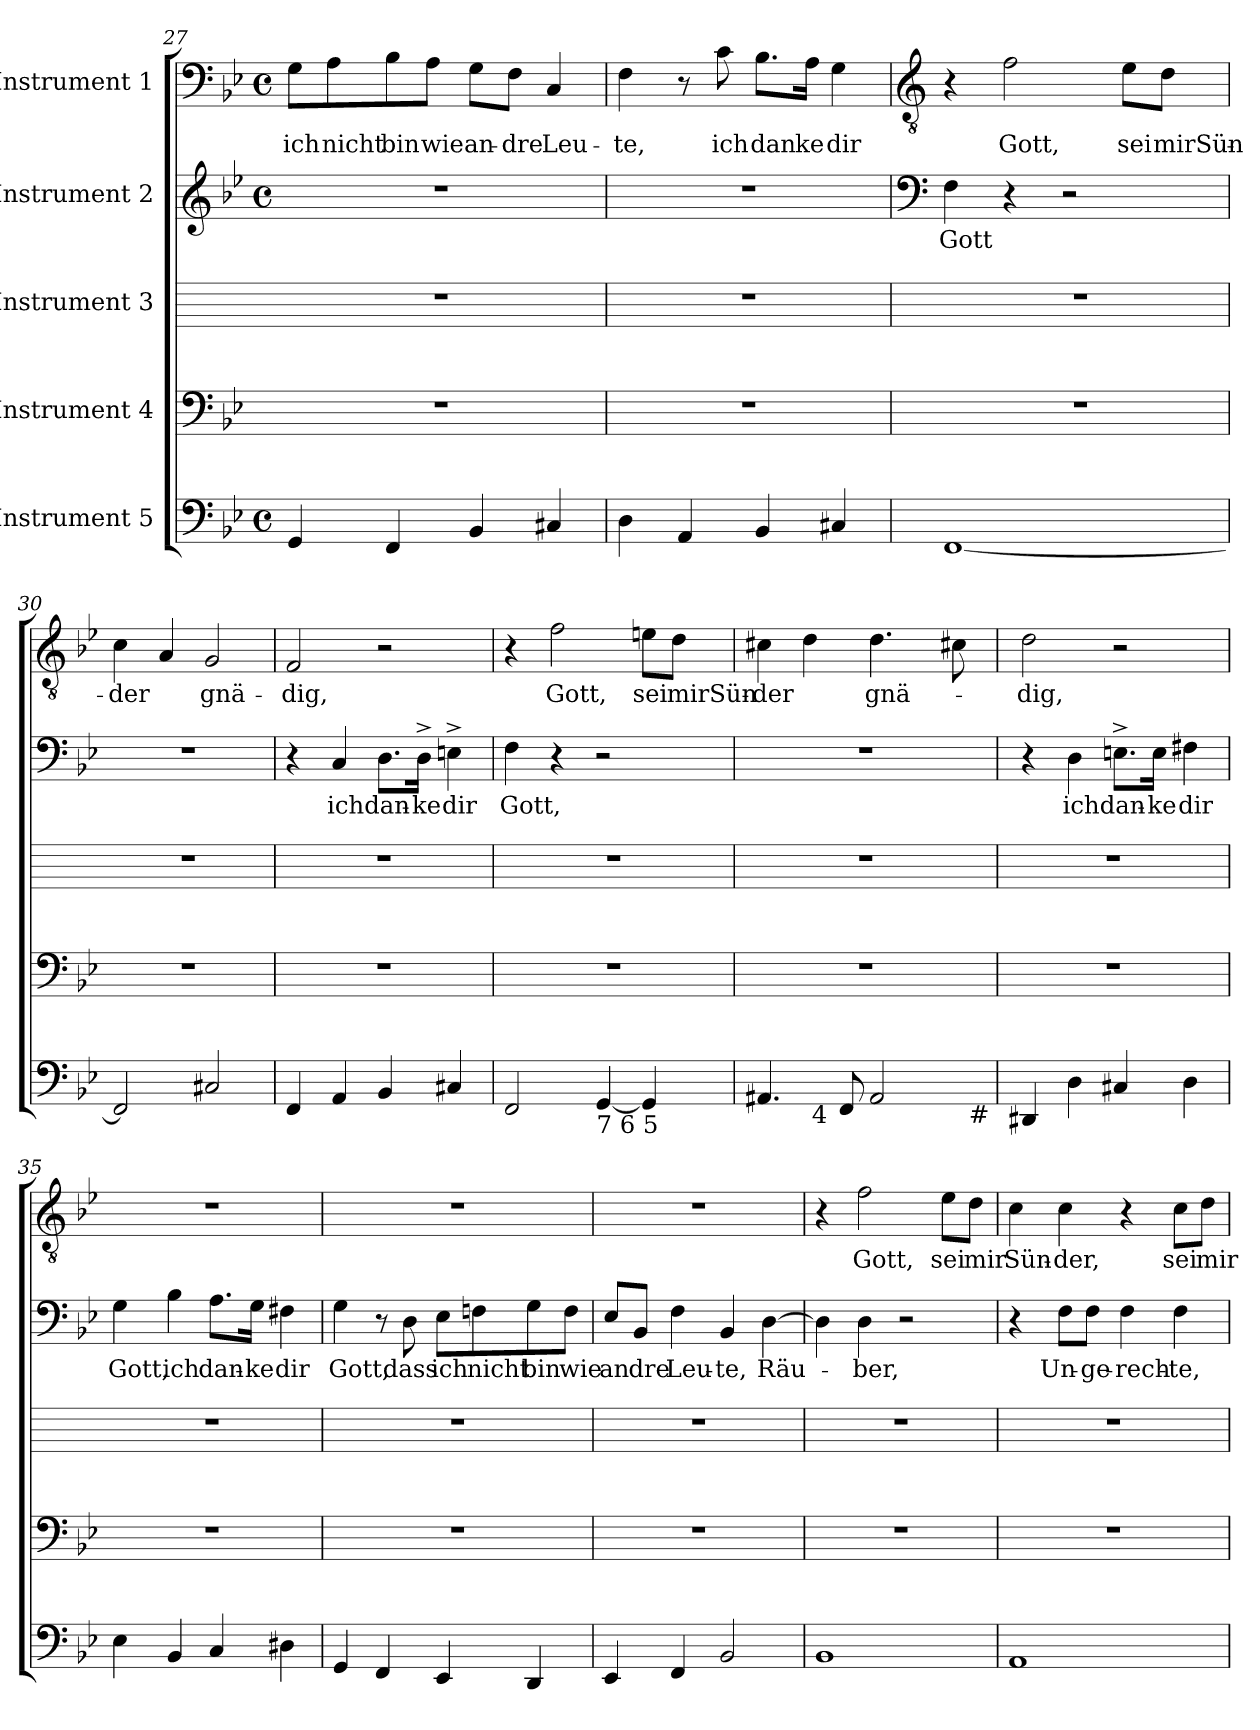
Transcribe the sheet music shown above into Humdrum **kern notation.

**kern	**kern	**kern	**kern	**text	**kern	**text
*part5	*part4	*part3	*part2	*part2	*part1	*part1
*staff5	*staff4	*staff3	*staff2	*staff2	*staff1	*staff1
*I"Instrument 5	*I"Instrument 4	*I"Instrument 3	*I"Instrument 2	*	*I"Instrument 1	*
*clefF4	*clefF4	*	*clefG2	*	*clefF4	*
*k[b-e-]	*k[b-e-]	*	*k[b-e-]	*	*k[b-e-]	*
*B-:	*B-:	*	*B-:	*	*B-:	*
*M4/4	*	*	*M4/4	*	*M4/4	*
*met(c)	*	*	*met(c)	*	*met(c)	*
=27	=27	=27	=27	=27	=27	=27
!	!	!	!	!	!	!LO:LY:b:cj
4GG/	1r	1r	1r	.	8G\L	ich
!	!	!	!	!	!	!LO:LY:b:cj
.	.	.	.	.	8A\	nicht
!	!	!	!	!	!	!LO:LY:b:cj
4FF/	.	.	.	.	8B-\	bin
!	!	!	!	!	!	!LO:LY:b:cj
.	.	.	.	.	8A\J	wie
!	!	!	!	!	!	!LO:LY:b
4BB-</	.	.	.	.	8G\L	an-
!	!	!	!	!	!	!LO:LY:b:rj
.	.	.	.	.	8F\J	-dre
!	!	!	!	!	!	!LO:LY:b:cj
4C#/	.	.	.	.	4C/	Leu-
=28	=28	=28	=28	=28	=28	=28
!	!	!	!	!	!	!LO:LY:b:cj
4D\	1r	1r	1r	.	4F\	-te,
4AA/	.	.	.	.	8r	.
!	!	!	!	!	!	!LO:LY:b:cj
.	.	.	.	.	8c\	ich
!	!	!	!	!	!	!LO:LY:b:cj
4BB-/	.	.	.	.	8.B-\L	dan
!	!	!	!	!	!	!LO:LY:b:cj
.	.	.	.	.	16A\J	ke
!	!	!	!	!	!	!LO:LY:b:cj
4C#/	.	.	.	.	4G\	dir
!!LO:PB:g=z
=29	=29	=29	=29	=29	=29	=29
*	*	*	*clefF4	*	*clefGv2	*
!	!	!	!	!LO:LY:b:cj	!	!
[<1FF	1r	1r	4F\	Gott	4r	.
!	!	!	!	!	!	!LO:LY:b:cj
.	.	.	4r	.	2f\	Gott,
.	.	.	2r	.	.	.
!	!	!	!	!	!	!LO:LY:b:cj
.	.	.	.	.	8e-\L	sei
!	!	!	!	!	!	!LO:LY:b
.	.	.	.	.	8d\J	mirSün-
=30	=30	=30	=30	=30	=30	=30
!	!	!	!	!	!	!LO:LY:b:cj
2FF/]	1r	1r	1r	.	4c\	-der
.	.	.	.	.	4A/	.
!	!	!	!	!	!	!LO:LY:b:cj
2C#/	.	.	.	.	2G/	gnä-
=31	=31	=31	=31	=31	=31	=31
!	!	!	!	!	!	!LO:LY:b:cj
4FF/	1r	1r	4r	.	2F/	-dig,
!	!	!	!	!LO:LY:b:cj	!	!
4AA/	.	.	4C/	ich	.	.
!	!	!	!	!LO:LY:b:cj	!	!
4BB-/	.	.	8.D\L	dan-	2r	.
!	!	!	!	!LO:LY:b:rj	!	!
.	.	.	16D^<\J	-ke	.	.
!	!	!	!	!LO:LY:b:cj	!	!
4C#/	.	.	4En^<\	dir	.	.
=32	=32	=32	=32	=32	=32	=32
!	!	!	!	!LO:LY:b:cj	!	!
2FF/	1r	1r	4F\	Gott,	4r	.
!	!	!	!	!	!	!LO:LY:b:cj
.	.	.	4r	.	2f\	Gott,
!LO:TX:b:t=7 6 5	!	!	!	!	!	!
[<4GG/	.	.	2r	.	.	.
!	!	!	!	!	!	!LO:LY:b:cj
4GG/]	.	.	.	.	8en\L	sei
!	!	!	!	!	!	!LO:LY:b
.	.	.	.	.	8d\J	mirSün-
=33	=33	=33	=33	=33	=33	=33
!	!	!	!	!	!	!LO:LY:b:cj
*^	*	*	*	*	*	*
*	*^	*	*	*	*	*	*
4.AA#/	4ryy	2ryy	1r	1r	1r	.	4c#X\	-der
.	64ryy	.	.	.	.	.	4d\	.
!	!LO:TX:b:t=4	!	!	!	!	!	!	!
.	2ryy	.	.	.	.	.	.	.
8FF/	.	.	.	.	.	.	.	.
!	!	!	!	!	!	!	!	!LO:LY:b
2AA#</	.	4ryy	.	.	.	.	4.d\	gnä-
.	.	8ryy	.	.	.	.	.	.
.	8...ryy	.	.	.	.	.	.	.
.	.	32.ryy	.	.	.	.	8c#X\	.
!	!	!LO:TX:b:t=#	!	!	!	!	!	!
.	.	16ryy	.	.	.	.	.	.
.	.	64ryy	.	.	.	.	.	.
=34	=34	=34	=34	=34	=34	=34	=34	=34
!	!	!	!	!	!	!	!	!LO:LY:b:cj
*v	*v	*v	*	*	*	*	*	*
4DD#/	1r	1r	4r	.	2d\	-dig,
!	!	!	!	!LO:LY:b:cj	!	!
4D\	.	.	4D\	ich	.	.
!	!	!	!	!LO:LY:b:cj	!	!
4C#/	.	.	8.En^<\L	dan-	2r	.
!	!	!	!	!LO:LY:b:rj	!	!
.	.	.	16E\J	-ke	.	.
!	!	!	!	!LO:LY:b:cj	!	!
4D\	.	.	4F#X\	dir	.	.
=35	=35	=35	=35	=35	=35	=35
!	!	!	!	!LO:LY:b:cj	!	!
4E-\	1r	1r	4G\	Gott,	1r	.
!	!	!	!	!LO:LY:b:cj	!	!
4BB-/	.	.	4B-\	ich	.	.
!	!	!	!	!LO:LY:b:cj	!	!
4C</	.	.	8.A\L	dan-	.	.
!	!	!	!	!LO:LY:b:rj	!	!
.	.	.	16G\J	-ke	.	.
!	!	!	!	!LO:LY:b:cj	!	!
4D#\	.	.	4F#X\	dir	.	.
!!LO:LB:g=z
=36	=36	=36	=36	=36	=36	=36
!	!	!	!	!LO:LY:b:cj	!	!
4GG/	1r	1r	4G\	Gott,	1r	.
4FF</	.	.	8r	.	.	.
!	!	!	!	!LO:LY:b:cj	!	!
.	.	.	8D\	dass	.	.
!	!	!	!	!LO:LY:b:cj	!	!
4EE-/	.	.	8E-\L	ich	.	.
!	!	!	!	!LO:LY:b:cj	!	!
.	.	.	8Fn\	nicht	.	.
!	!	!	!	!LO:LY:b:cj	!	!
4DD/	.	.	8G\	bin	.	.
!	!	!	!	!LO:LY:b:cj	!	!
.	.	.	8F\J	wie	.	.
=37	=37	=37	=37	=37	=37	=37
!	!	!	!	!LO:LY:b:cj	!	!
4EE-/	1r	1r	8E-/L	an	1r	.
!	!	!	!	!LO:LY:b:cj	!	!
.	.	.	8BB-/J	dre	.	.
!	!	!	!	!LO:LY:b:cj	!	!
4FF/	.	.	4F\	Leu-	.	.
!	!	!	!	!LO:LY:b:cj	!	!
2BB-/	.	.	4BB-/	-te,	.	.
!	!	!	!	!LO:LY:b	!	!
.	.	.	[>4D\	Räu-	.	.
=38	=38	=38	=38	=38	=38	=38
1BB-	1r	1r	4D\]	.	4r	.
!	!	!	!	!LO:LY:b:cj	!	!LO:LY:b:cj
.	.	.	4D\	-ber,	2f\	Gott,
.	.	.	2r	.	.	.
!	!	!	!	!	!	!LO:LY:b:cj
.	.	.	.	.	8e-\L	sei
!	!	!	!	!	!	!LO:LY:b:cj
.	.	.	.	.	8d\J	mir
=39	=39	=39	=39	=39	=39	=39
!	!	!	!	!	!	!LO:LY:b:cj
1AA<	1r	1r	4r	.	4c\	Sün-
!	!	!	!	!LO:LY:b	!	!LO:LY:b:cj
.	.	.	8F\L	Un-	4c\	-der,
!	!	!	!	!LO:LY:b:cj	!	!
.	.	.	8F\J	-ge-	.	.
!	!	!	!	!LO:LY:b:cj	!	!
.	.	.	4F\	-rech-	4r	.
!	!	!	!	!LO:LY:b:cj	!	!LO:LY:b:cj
.	.	.	4F\	-te,	8c\L	sei
!	!	!	!	!	!	!LO:LY:b:cj
.	.	.	.	.	8d\J	mir
=	=	=	=	=	=	=
*-	*-	*-	*-	*-	*-	*-
